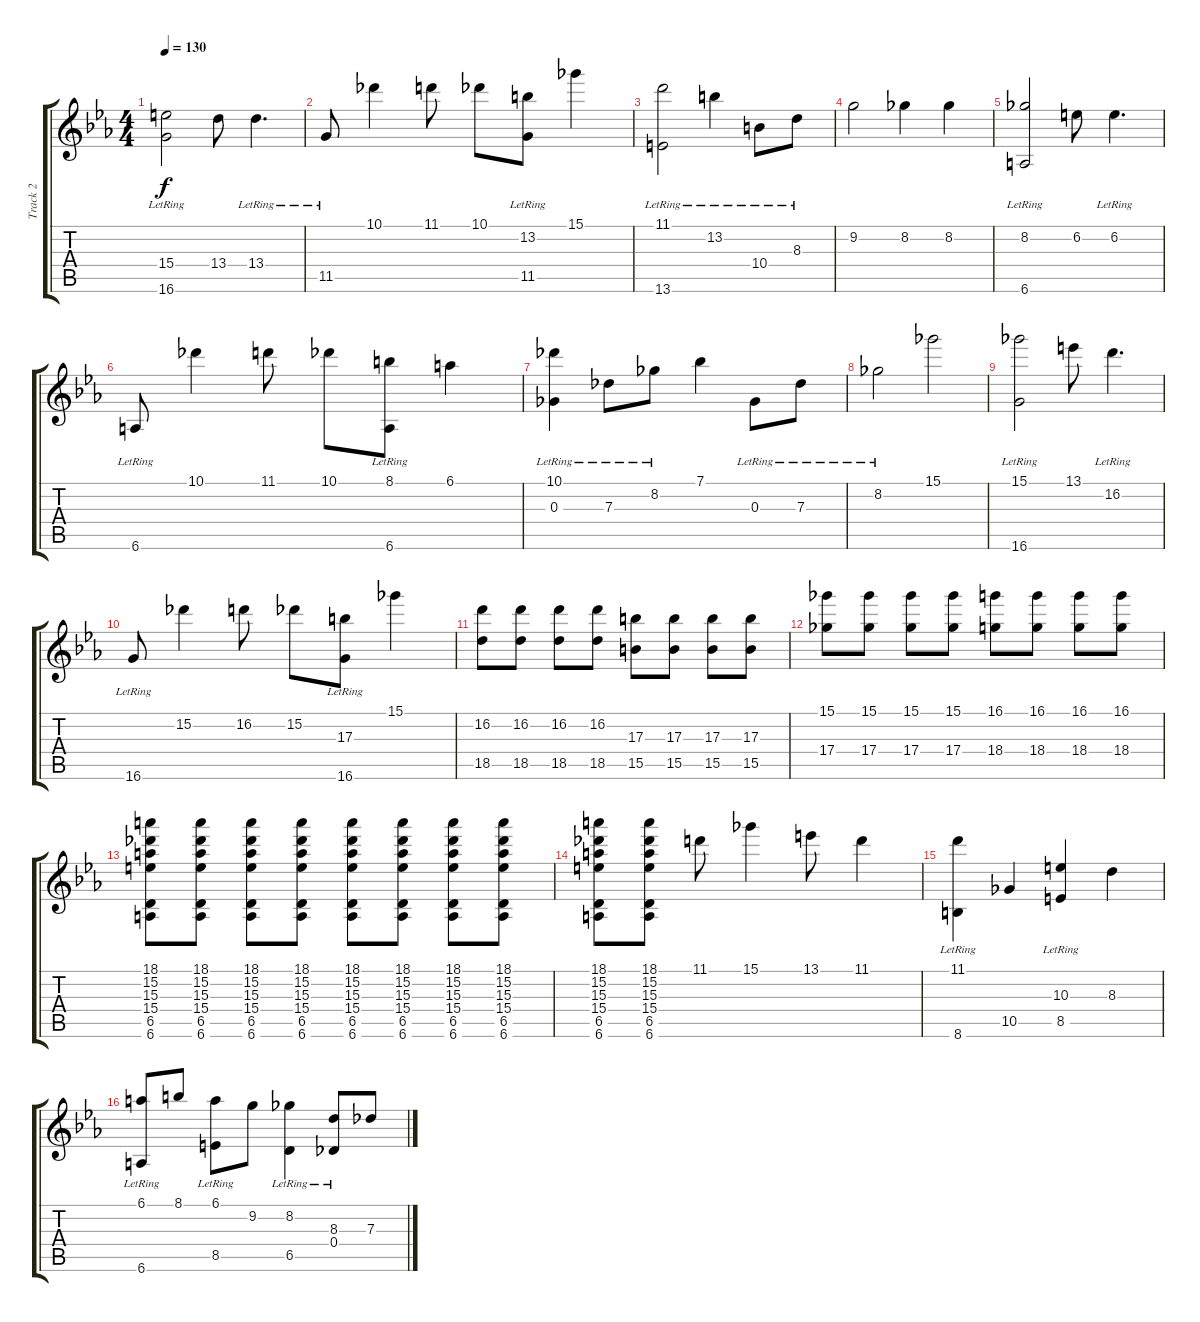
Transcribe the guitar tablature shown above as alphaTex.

\track ("Track 2" "Track 2") {instrument acousticguitarnylon}
\staff {score tabs}
\tuning (Eb4 Bb3 Gb3 Db3 Ab2 Eb2) {hide}
\ts (4 4)
\tempo 130
\clef g2
\ks eb
(15.4 16.6{lr}).2{dy f} 13.4.8 13.4{lr}.4{d} |
11.5{lr}.8 10.1.4 11.1.8 10.1.8 (13.2 11.5{lr}).8 15.1.4 |
(11.1 13.6{lr}).2 13.2{lr}.4 10.4{lr}.8 8.3{lr}.8 |
9.2.2 8.2.4 8.2.4 |
(8.2 6.6{lr}).2 6.2.8 6.2{lr}.4{d} |
6.6{lr}.8 10.1.4 11.1.8 10.1.8 (8.1 6.6{lr}).8 6.1.4 |
(10.1 0.3{lr}).4 7.3{lr}.8 8.2{lr}.8 7.1.4 0.3{lr}.8 7.3{lr}.8 |
8.2{lr}.2 15.1.2 |
(15.1 16.6{lr}).2 13.1.8 16.2{lr}.4{d} |
16.6{lr}.8 15.2.4 16.2.8 15.2.8 (17.3 16.6{lr}).8 15.1.4 |
(16.2 18.5).8 (16.2 18.5).8 (16.2 18.5).8 (16.2 18.5).8 (17.3 15.5).8 (17.3 15.5).8 (17.3 15.5).8 (17.3 15.5).8 |
(15.1 17.4).8 (15.1 17.4).8 (15.1 17.4).8 (15.1 17.4).8 (16.1 18.4).8 (16.1 18.4).8 (16.1 18.4).8 (16.1 18.4).8 |
(18.1 15.2 15.3 15.4 6.5 6.6).8 (18.1 15.2 15.3 15.4 6.5 6.6).8 (18.1 15.2 15.3 15.4 6.5 6.6).8 (18.1 15.2 15.3 15.4 6.5 6.6).8 (18.1 15.2 15.3 15.4 6.5 6.6).8 (18.1 15.2 15.3 15.4 6.5 6.6).8 (18.1 15.2 15.3 15.4 6.5 6.6).8 (18.1 15.2 15.3 15.4 6.5 6.6).8 |
(18.1 15.2 15.3 15.4 6.5 6.6).8 (18.1 15.2 15.3 15.4 6.5 6.6).8 11.1.8 15.1.4 13.1.8 11.1.4 |
(11.1{lr} 8.6{lr}).4 10.5.4 (10.3{lr} 8.5{lr}).4 8.3.4 |
(6.1 6.6{lr}).8 8.1.8 (6.1 8.5{lr}).8 9.2.8 (8.2{lr} 6.5{lr}).4 (8.3 0.4{lr}).8 7.3.8
